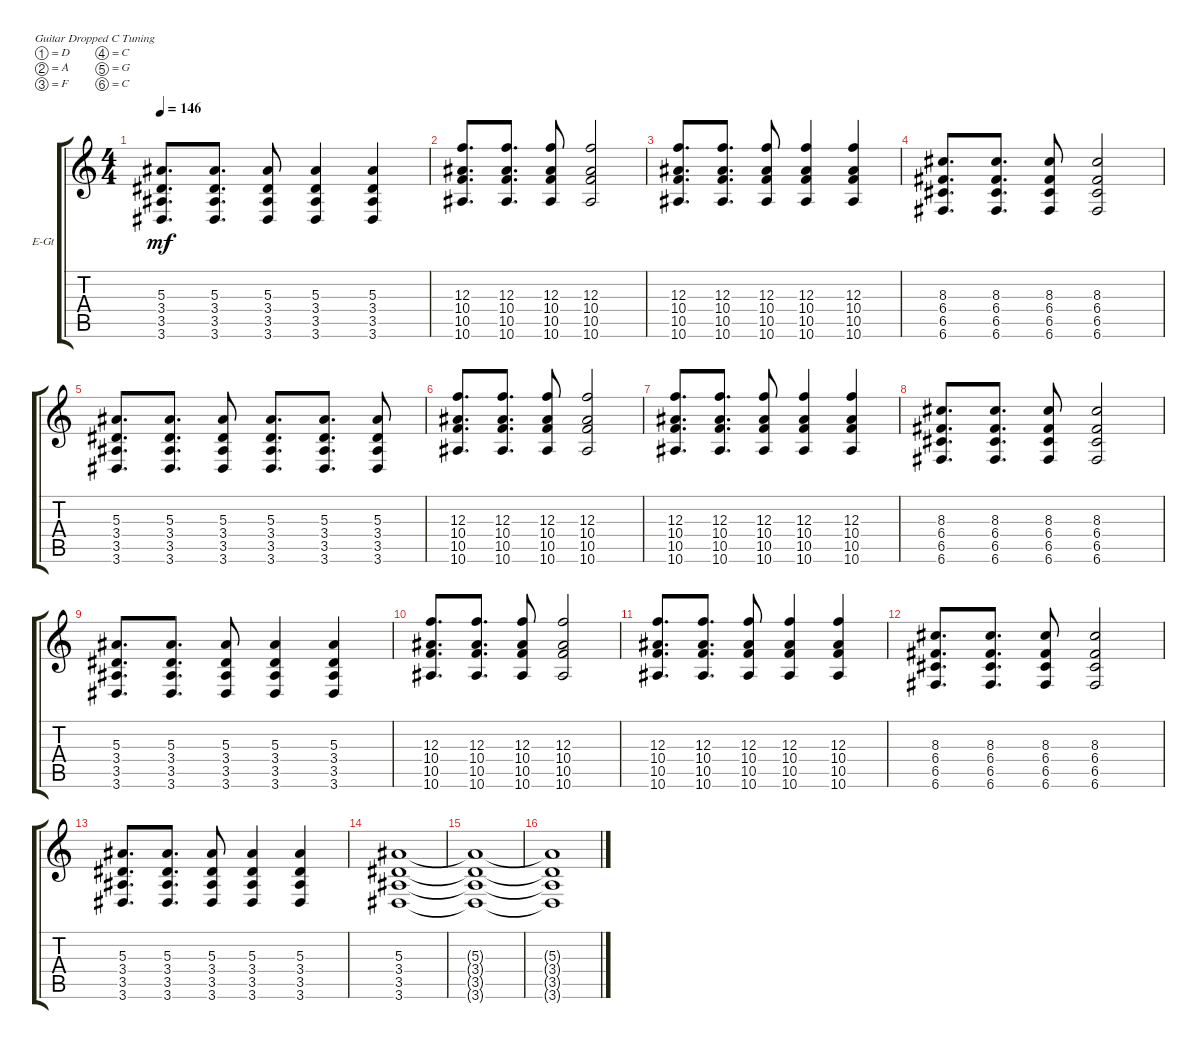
\defaultSystemsLayout 4
\bracketExtendMode groupsimilarinstruments
\firstSystemTrackNameOrientation horizontal
\otherSystemsTrackNameOrientation horizontal
\track ("Guitar Right" "E-Gt") {instrument distortionguitar}
\staff {score tabs}
\tuning (D4 A3 F3 C3 G2 C2)
\ts (4 4)
\tempo 146
\clef g2
\ks c
(3.6 3.5 3.4 5.3).8{d dy mf} (3.6 3.5 3.4 5.3).8{d} (3.6 3.5 3.4 5.3).8 (3.6 3.5 3.4 5.3).4 (3.6 3.5 3.4 5.3).4 |
(10.6 10.5 10.4 12.3).8{d} (10.6 10.5 10.4 12.3).8{d} (10.6 10.5 10.4 12.3).8 (10.6 10.5 10.4 12.3).2 |
(10.6 10.5 10.4 12.3).8{d} (10.6 10.5 10.4 12.3).8{d} (10.6 10.5 10.4 12.3).8 (10.6 10.5 10.4 12.3).4 (10.6 10.5 10.4 12.3).4 |
(6.6 6.5 6.4 8.3).8{d} (6.6 6.5 6.4 8.3).8{d} (6.6 6.5 6.4 8.3).8 (6.6 6.5 6.4 8.3).2 |
(3.6 3.5 3.4 5.3).8{d} (3.6 3.5 3.4 5.3).8{d} (3.6 3.5 3.4 5.3).8 (3.6 3.5 3.4 5.3).8{d} (3.6 3.5 3.4 5.3).8{d} (3.6 3.5 3.4 5.3).8 |
(10.6 10.5 10.4 12.3).8{d} (10.6 10.5 10.4 12.3).8{d} (10.6 10.5 10.4 12.3).8 (10.6 10.5 10.4 12.3).2 |
(10.6 10.5 10.4 12.3).8{d} (10.6 10.5 10.4 12.3).8{d} (10.6 10.5 10.4 12.3).8 (10.6 10.5 10.4 12.3).4 (10.6 10.5 10.4 12.3).4 |
(6.6 6.5 6.4 8.3).8{d} (6.6 6.5 6.4 8.3).8{d} (6.6 6.5 6.4 8.3).8 (6.6 6.5 6.4 8.3).2 |
(3.6 3.5 3.4 5.3).8{d} (3.6 3.5 3.4 5.3).8{d} (3.6 3.5 3.4 5.3).8 (3.6 3.5 3.4 5.3).4 (3.6 3.5 3.4 5.3).4 |
(10.6 10.5 10.4 12.3).8{d} (10.6 10.5 10.4 12.3).8{d} (10.6 10.5 10.4 12.3).8 (10.6 10.5 10.4 12.3).2 |
(10.6 10.5 10.4 12.3).8{d} (10.6 10.5 10.4 12.3).8{d} (10.6 10.5 10.4 12.3).8 (10.6 10.5 10.4 12.3).4 (10.6 10.5 10.4 12.3).4 |
(6.6 6.5 6.4 8.3).8{d} (6.6 6.5 6.4 8.3).8{d} (6.6 6.5 6.4 8.3).8 (6.6 6.5 6.4 8.3).2 |
(3.6 3.5 3.4 5.3).8{d} (3.6 3.5 3.4 5.3).8{d} (3.6 3.5 3.4 5.3).8 (3.6 3.5 3.4 5.3).4 (3.6 3.5 3.4 5.3).4 |
(3.6 3.5 3.4 5.3).1 |
(3.4{t} 5.3{t} 3.6{t} 3.5{t}).1 |
(3.5{t} 3.6{t} 3.4{t} 5.3{t}).1
